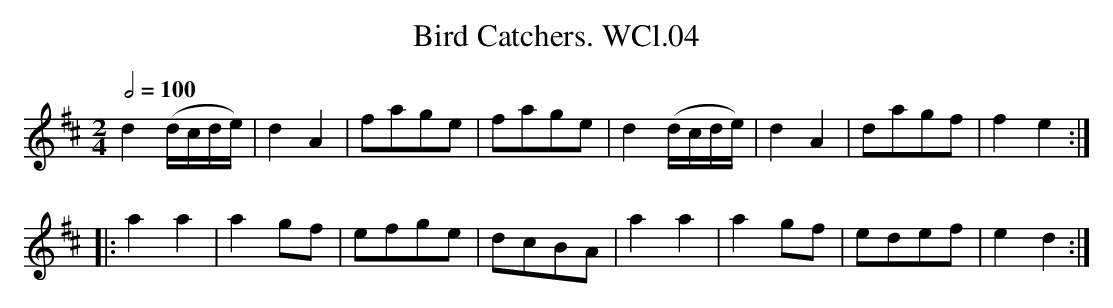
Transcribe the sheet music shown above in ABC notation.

X:1
T:Bird Catchers. WCl.04
M:2/4
L:1/8
Q:1/2=100
K:D
d2 (d/2c/2d/2e/2)|d2A2|fage|fage|\
d2 (d/2c/2d/2e/2)|d2 A2|dagf|f2e2:|
|:a2 a2|a2 gf|efge|dcBA|a2 a2|a2 gf|edef|e2d2:|
